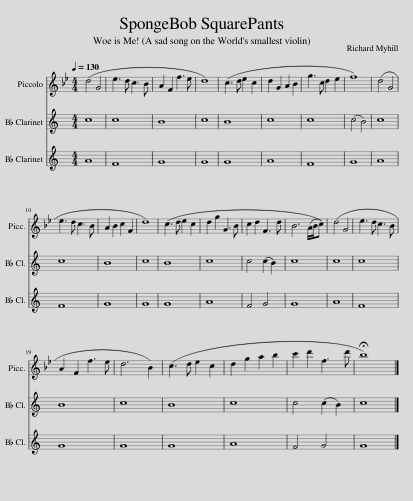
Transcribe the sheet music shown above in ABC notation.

X:1
%%score 1 2 3
L:1/8
Q:1/4=130
M:4/4
I:linebreak $
K:Bb
V:1 treble transpose=12
V:2 treble transpose=-2
V:3 treble transpose=-2
V:1
 (d4 G4 | e3 d c3 B | A2 F2 f3 e | d8) | (c3 d e2 c2 | %5
 d2 G2 A2 B2 | g3 c d2 e2 | f8) | (d4 G4 |$ e3 d c3 B | %10
 A2 B2 c2 F2 | d8) | (c3 d e2 c2 | d2 g2 G3 B | c2 d2 F3 d | %15
 B6 (A/B/c)) | (d4 G4 | e3 d c3 B |$ A2 F2 f3 e | d6 B2) | %20
 (c3 d e2 c2 | d2 g2 a2 b2 | c'2 d'2 f3 d' | !fermata!b8) |] %24
V:2
[K:C] c8 | c8 | B8 | c8 | B8 | %5
 c8 | c8 | (c4 B4) | c8 |$ c8 | %10
 B8 | c8 | B8 | c8 | c4 (c2 B2) | %15
 c8 | c8 | c8 |$ B8 | c8 | %20
 B8 | c8 | c4 (c2 B2) | c8 |] %24
V:3
[K:C] A8 | F8 | G8 | G8 | G8 | %5
 A8 | F8 | G8 | A8 |$ F8 | %10
 G8 | G8 | G8 | A8 | F4 G4 | %15
 G8 | A8 | F8 |$ G8 | G8 | %20
 G8 | A8 | F4 G4 | G8 |] %24
